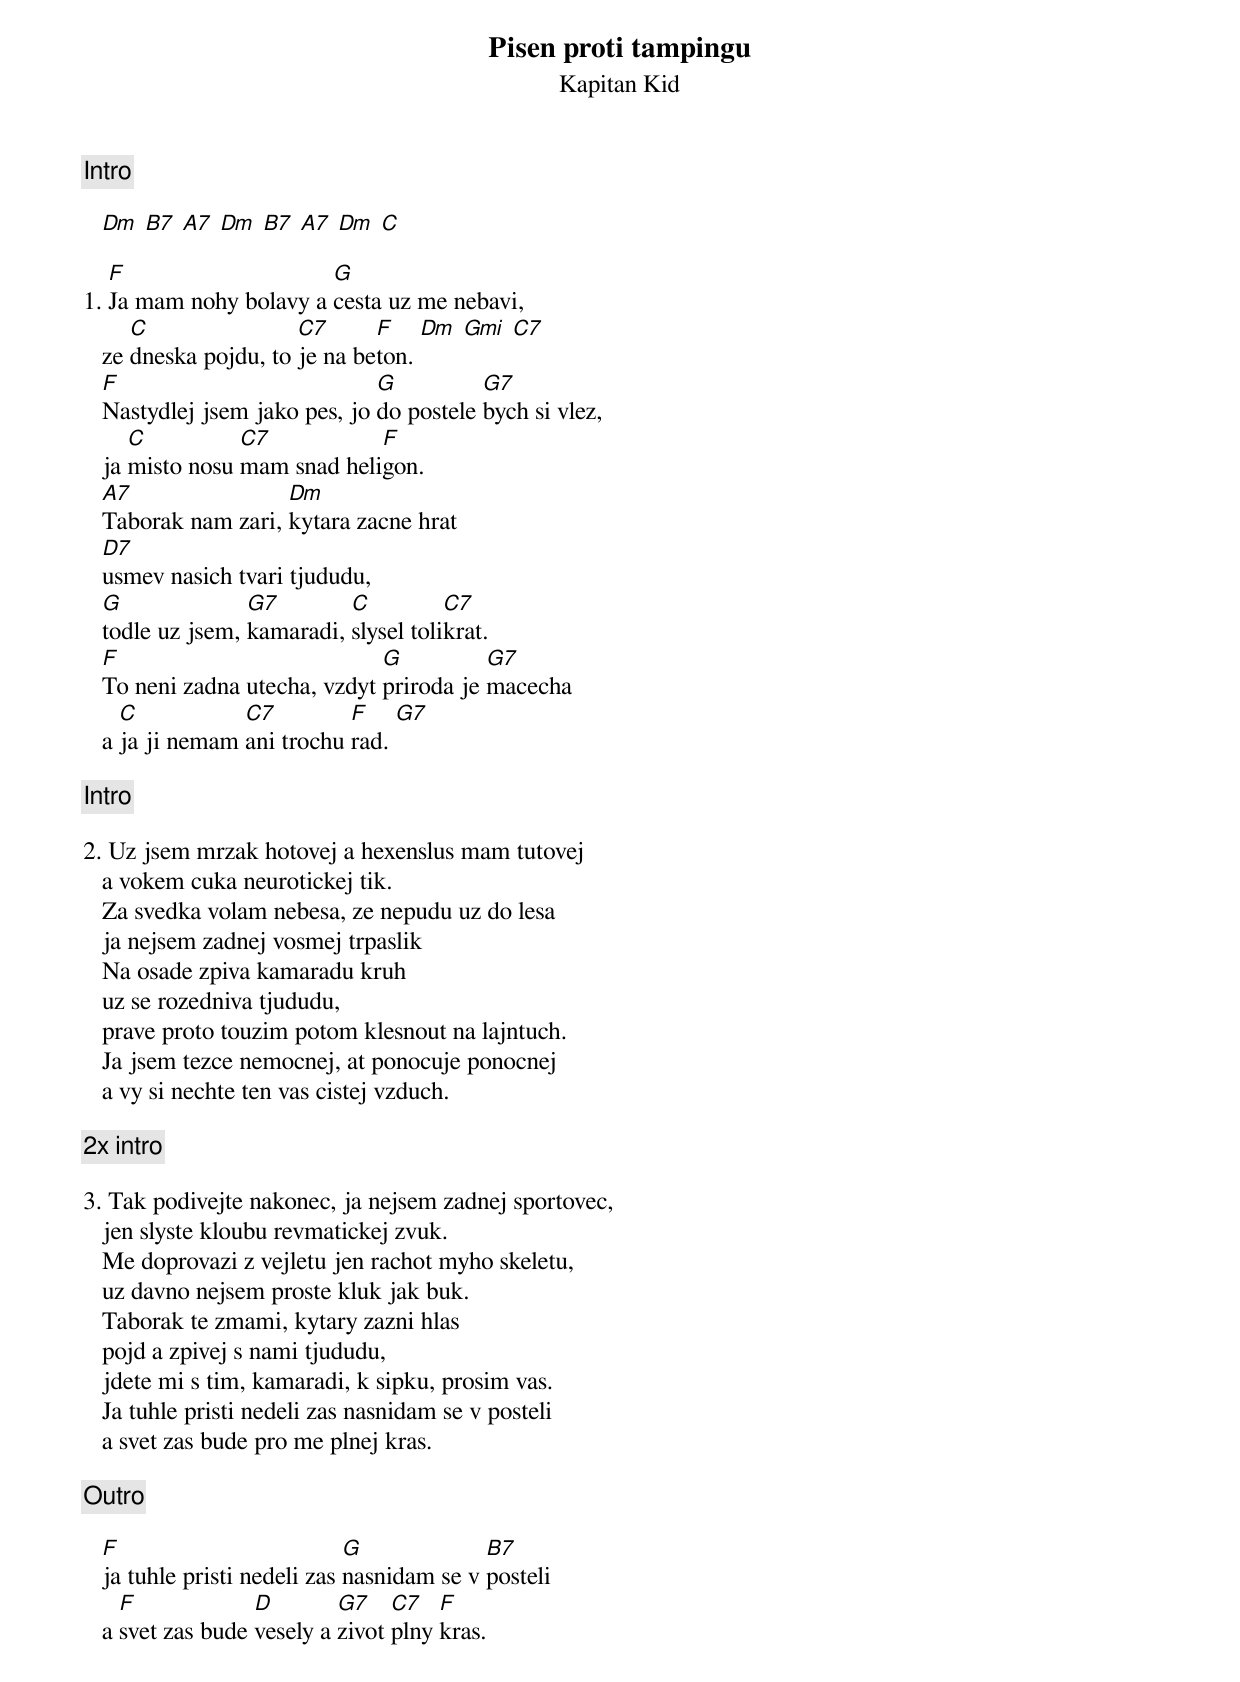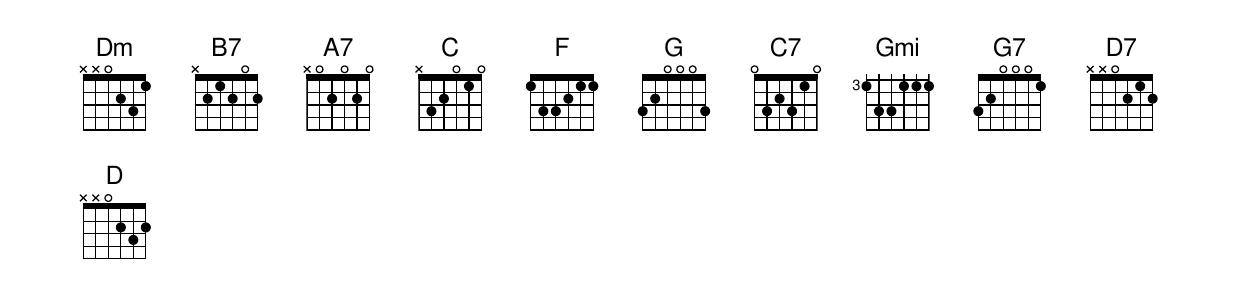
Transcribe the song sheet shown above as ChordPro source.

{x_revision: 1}

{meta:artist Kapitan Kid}
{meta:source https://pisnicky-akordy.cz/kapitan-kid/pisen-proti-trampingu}

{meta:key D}
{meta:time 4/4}

{title: Pisen proti tampingu}
{subtitle: Kapitan Kid}

{comment: Intro}

   [Dm] [B7] [A7] [Dm] [B7] [A7] [Dm] [C]

{start_of_verse}
1. [F]Ja mam nohy bolavy a [G]cesta uz me nebavi,
   ze [C]dneska pojdu, to [C7]je na be[F]ton. [Dm] [Gmi] [C7]
   [F]Nastydlej jsem jako pes, jo [G]do postele [G7]bych si vlez,
   ja [C]misto nosu [C7]mam snad heli[F]gon.
   [A7]Taborak nam zari, [Dm]kytara zacne hrat
   [D7]usmev nasich tvari tjududu,
   [G]todle uz jsem, [G7]kamaradi, [C]slysel toli[C7]krat.
   [F]To neni zadna utecha, vzdyt [G]priroda je [G7]macecha
   a [C]ja ji nemam [C7]ani trochu [F]rad. [G7]
{end_of_verse}

{comment: Intro}

{start_of_verse}
2. Uz jsem mrzak hotovej a hexenslus mam tutovej
   a vokem cuka neurotickej tik.
   Za svedka volam nebesa, ze nepudu uz do lesa
   ja nejsem zadnej vosmej trpaslik
   Na osade zpiva kamaradu kruh
   uz se rozedniva tjududu,
   prave proto touzim potom klesnout na lajntuch.
   Ja jsem tezce nemocnej, at ponocuje ponocnej
   a vy si nechte ten vas cistej vzduch.
{end_of_verse}

{comment: 2x intro}

{start_of_verse}
3. Tak podivejte nakonec, ja nejsem zadnej sportovec,
   jen slyste kloubu revmatickej zvuk.
   Me doprovazi z vejletu jen rachot myho skeletu,
   uz davno nejsem proste kluk jak buk.
   Taborak te zmami, kytary zazni hlas
   pojd a zpivej s nami tjududu,
   jdete mi s tim, kamaradi, k sipku, prosim vas.
   Ja tuhle pristi nedeli zas nasnidam se v posteli
   a svet zas bude pro me plnej kras.
{end_of_verse}

{comment: Outro}

   [F]ja tuhle pristi nedeli zas [G]nasnidam se v [B7]posteli
   a [F]svet zas bude [D]vesely a [G7]zivot [C7]plny [F]kras.
